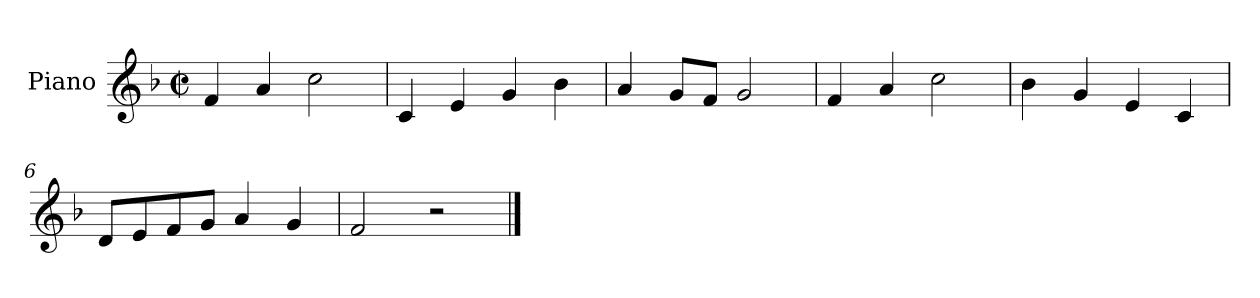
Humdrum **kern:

**kern
*part1
*staff1
*I"Piano
*I'Pno
*clefG2
*k[b-]
*F:
*M2/2
*met(c|)
=1
4f/
4a/
2cc\
=2
4c/
4e/
4g/
4b-\
=3
4a/
8g/L
8f/J
2g/
=4
4f/
4a/
2cc\
=5
4b-\
4g/
4e/
4c/
=6
8d/L
8e/
8f/
8g/J
4a/
4g/
=7
2f/
2r
==
*-
